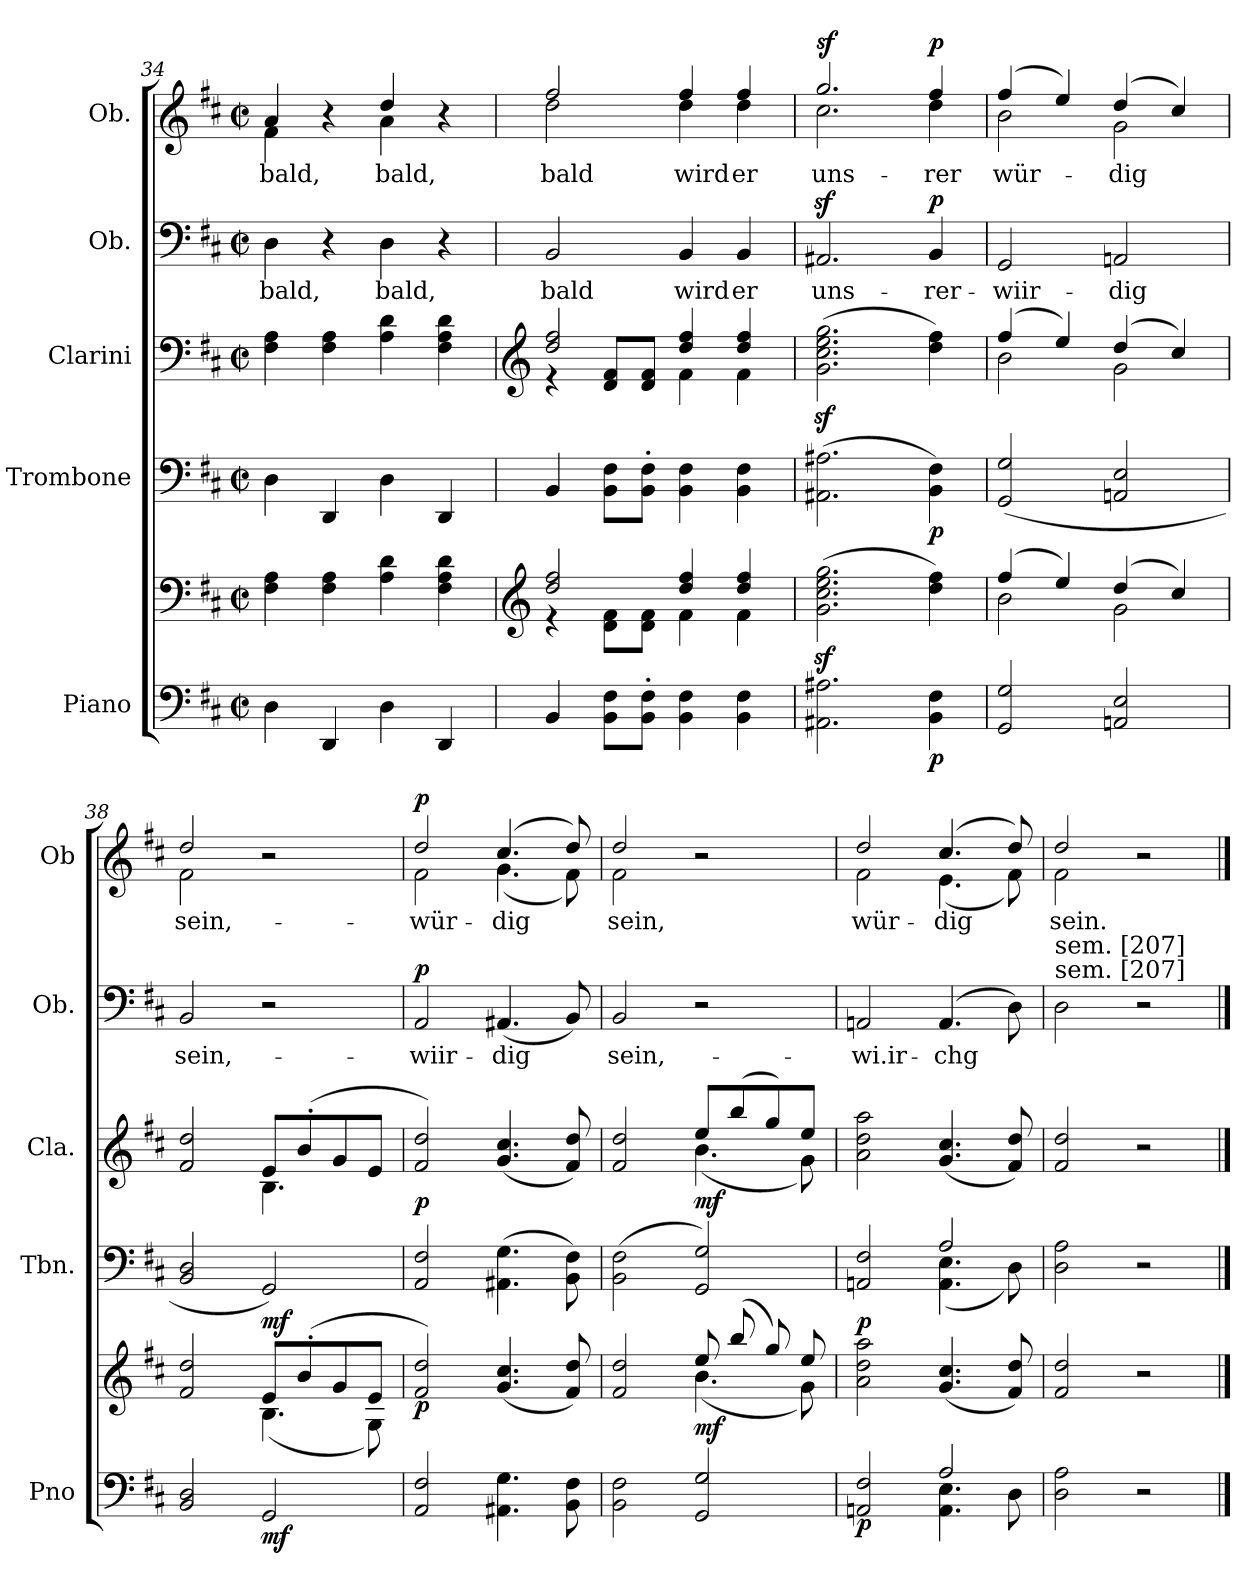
**kern	**kern	**dynam	**kern	**dynam	**kern	**dynam	**kern	**text	**dynam	**kern	**text	**dynam
*part5	*part5	*part5	*part4	*part4	*part3	*part3	*part2	*part2	*part2	*part1	*part1	*part1
*staff6	*staff5	*staff5/6	*staff4	*staff4	*staff3	*staff3	*staff2	*staff2	*staff2	*staff1	*staff1	*staff1
*I"Piano	*	*	*I"Trombone	*	*I"Clarini	*	*I"Ob.	*	*	*I"Ob.	*	*
*I'Pno	*	*	*I'Tbn.	*	*I'Cla.	*	*I'Ob.	*	*	*I'Ob	*	*
*clefF4	*clefF4	*	*clefF4	*	*clefF4	*	*clefF4	*	*	*clefG2	*	*
*k[f#c#]	*k[f#c#]	*	*k[f#c#]	*	*k[f#c#]	*	*k[f#c#]	*	*	*k[f#c#]	*	*
*M2/2	*M2/2	*	*M2/2	*	*M2/2	*	*M2/2	*	*	*M2/2	*	*
*met(c|)	*met(c|)	*	*met(c|)	*	*met(c|)	*	*met(c|)	*	*	*met(c|)	*	*
=34	=34	=34	=34	=34	=34	=34	=34	=34	=34	=34	=34	=34
*	*	*	*	*	*	*	*	*	*	*^	*	*
!	!	!	!	!	!	!	!	!	!	!	!	!LO:LY:b	!
4D\	4F#\ 4A\	.	4D\	.	4F#\ 4A\	.	4D\	bald,	.	4a/	4f#\	bald,	.
4DD/	4F#\ 4A\	.	4DD/	.	4F#\ 4A\	.	4r	.	.	4r	4ryy	.	.
!	!	!	!	!	!	!	!	!	!	!	!	!LO:LY:b	!
4D\	4A\ 4d\	.	4D\	.	4A\ 4d\	.	4D\	bald,	.	4dd/	4a\	bald,	.
4DD/	4F#\ 4A\ 4d\	.	4DD/	.	4F#\ 4A\ 4d\	.	4r	.	.	4r	4ryy	.	.
=35	=35	=35	=35	=35	=35	=35	=35	=35	=35	=35	=35	=35	=35
*	*clefG2	*	*	*	*clefG2	*	*	*	*	*	*	*	*
*	*^	*	*	*	*^	*	*	*	*	*	*	*	*
!	!	!	!	!	!	!	!	!	!	!	!	!	!	!LO:LY:b	!
4BB/	2dd/ 2ff#/	4r	.	4BB/	.	2dd/ 2ff#/	4r	.	2BB/	bald	.	2ff#/	2dd\	bald	.
8BB\ 8F#\L	.	8d\ 8f#\L	.	8BB\ 8F#\L	.	.	8d/ 8f#/L	.	.	.	.	.	.	.	.
8BB\' 8F#\'J	.	8d\ 8f#\J	.	8BB'\ 8F#'\J	.	.	8d/ 8f#/J	.	.	.	.	.	.	.	.
!	!	!	!	!	!	!	!	!	!	!	!	!	!	!LO:LY:b	!
4BB\ 4F#\	4dd/ 4ff#/	4f#\	.	4BB\ 4F#\	.	4dd/ 4ff#/	4f#\	.	4BB/	wird	.	4ff#/	4dd\	wird	.
!	!	!	!	!	!	!	!	!	!	!	!	!	!	!LO:LY:b	!
4BB\ 4F#\	4dd/ 4ff#/	4f#\	.	4BB\ 4F#\	.	4dd/ 4ff#/	4f#\	.	4BB/	er	.	4ff#/	4dd\	er	.
=36	=36	=36	=36	=36	=36	=36	=36	=36	=36	=36	=36	=36	=36	=36	=36
!	!	!	!	!	!	!	!	!	!	!	!	!	!	!LO:LY:b	!LO:DY:b
*	*v	*v	*	*	*	*v	*v	*	*	*	*	*	*	*	*
2.AA#X\ 2.A#X\	(>2.g\z< 2.cc#\z< 2.ee\z< 2.gg\z<	.	(>2.AA#X\ 2.A#X\	.	(>2.g\z< 2.cc#\z< 2.ee\z< 2.gg\z<	.	2.AA#Xz</	uns-	.	2.gg/	2.cc#\	uns-	sf
!	!	!LO:DY:b=2	!	!LO:DY:b	!	!	!	!	!LO:DY:b	!	!	!LO:LY:b	!LO:DY:b
4BB\ 4F#\	4dd\ 4ff#\)	p	4BB\ 4F#\)	p	4dd\ 4ff#\)	.	4BB/	-rer-	p	4ff#/	4dd\	-rer	p
!!LO:LB:g=z	!!
=37	=37	=37	=37	=37	=37	=37	=37	=37	=37	=37	=37	=37	=37
*	*^	*	*	*	*^	*	*	*	*	*	*	*	*
!	!	!	!	!	!	!	!	!	!	!	!	!	!	!LO:LY:b	!
2GG/ 2G/	(>4ff#/	2b\	.	(>2GG/ 2G/	.	(>4ff#/	2b\	.	2GG/	-wiir-	.	(>4ff#/	2b\	wür-	.
.	4ee/)	.	.	.	.	4ee/)	.	.	.	.	.	4ee/)	.	.	.
!	!	!	!	!	!	!	!	!	!	!	!	!	!	!LO:LY:b	!
2AAn/ 2E/	(>4dd/	2g\	.	2AAn/ 2E/	.	(>4dd/	2g\	.	2AAn/	-dig	.	(>4dd/	2g\	-dig	.
.	4cc#/)	.	.	.	.	4cc#/)	.	.	.	.	.	4cc#/)	.	.	.
=38	=38	=38	=38	=38	=38	=38	=38	=38	=38	=38	=38	=38	=38	=38	=38
!	!	!	!	!	!	!	!	!	!	!	!	!	!	!LO:LY:b	!
2BB/ 2D/	2f#/ 2dd/	2ryy	.	2BB/ 2D/	.	2f#/ 2dd/	2ryy	.	2BB/	sein,-	.	2dd/	2f#\	sein,-	.
!	!	!	!LO:DY:b=2	!	!LO:DY:b	!	!	!	!	!	!	!	!	!	!
2GG/	8e/L	(<4.B\	mf	2GG/)	mf	8e/L	4.B\	.	2r	.	.	2r	2ryy	.	.
.	(>8b'/	.	.	.	.	(>8b'/	.	.	.	.	.	.	.	.	.
.	8g/	.	.	.	.	8g/	.	.	.	.	.	.	.	.	.
.	8e/J	8G\)	.	.	.	8e/J	8ryy	.	.	.	.	.	.	.	.
=39	=39	=39	=39	=39	=39	=39	=39	=39	=39	=39	=39	=39	=39	=39	=39
!	!	!	!LO:DY:b	!	!	!	!	!LO:DY:b	!	!	!LO:DY:b	!	!	!LO:LY:b	!LO:DY:b
*	*v	*v	*	*	*	*v	*v	*	*	*	*	*	*	*	*
2AA/ 2F#/	2f#/ 2dd/)	p	2AA/ 2F#/	.	2f#/ 2dd/)	p	2AA/	-wiir-	p	2dd/	2f#\	-wür-	p
!	!	!	!	!	!	!	!	!	!	!	!	!LO:LY:b	!
4.AA#X\ 4.G\	(<4.g/ 4.cc#/	.	(>4.AA#X\ 4.G\	.	(<4.g/ 4.cc#/	.	(<4.AA#X/	-dig	.	(>4.cc#/	(<4.g\	-dig	.
8BB\ 8F#\	8f#/ 8dd/)	.	8BB\ 8F#\)	.	8f#/ 8dd/)	.	8BB/)	.	.	8dd/)	8f#\)	.	.
=40	=40	=40	=40	=40	=40	=40	=40	=40	=40	=40	=40	=40	=40
*	*^	*	*	*	*^	*	*	*	*	*	*	*	*
!	!	!	!	!	!	!	!	!	!	!	!	!	!	!LO:LY:b	!
2BB\ 2F#\	2f#/ 2dd/	2ryy	.	(>2BB\ 2F#\	.	2f#/ 2dd/	2ryy	.	2BB/	sein,-	.	2dd/	2f#\	sein,	.
!	!	!	!LO:DY:b	!	!	!	!	!LO:DY:b	!	!	!	!	!	!	!
2GG/ 2G/	8ee/	(<4.b\	mf	2GG/ 2G/)	.	8ee/L	(<4.b\	mf	2r	.	.	2r	2ryy	.	.
.	(>8bb/	.	.	.	.	(>8bb/	.	.	.	.	.	.	.	.	.
.	8gg/)	.	.	.	.	8gg/)	.	.	.	.	.	.	.	.	.
.	8ee/	8g\)	.	.	.	8ee/J	8g\)	.	.	.	.	.	.	.	.
=41	=41	=41	=41	=41	=41	=41	=41	=41	=41	=41	=41	=41	=41	=41	=41
*^	*	*	*	*^	*	*	*	*	*	*	*	*	*	*	*
!	!	!	!	!LO:DY:b=2	!	!	!LO:DY:b	!	!	!	!	!	!	!	!	!LO:LY:b	!
*	*	*v	*v	*	*	*	*	*v	*v	*	*	*	*	*	*	*	*
2AAn/ 2F#/	2ryy	2a\ 2dd\ 2aa\	p	2AAn/ 2F#/	2ryy	p	2a\ 2dd\ 2aa\	.	2AAn/	-wi.ir-	.	2dd/	2f#\	wür-	.
!	!	!	!	!	!	!	!	!	!	!	!	!	!	!LO:LY:b	!
2A/	4.AA\ 4.E\	(<4.g/ 4.cc#/	.	2A/	(<4.AA\ 4.E\	.	(<4.g/ 4.cc#/	.	(>4.AA/	-chg	.	(>4.cc#/	(<4.e\	-dig	.
.	8D\	8f#/ 8dd/)	.	.	8D\)	.	8f#/ 8dd/)	.	8D\)	.	.	8dd/)	8f#\)	.	.
=42	=42	=42	=42	=42	=42	=42	=42	=42	=42	=42	=42	=42	=42	=42	=42
!	!	!	!	!	!	!	!	!	!LO:TX:a:t=sem. [207]	!	!	!	!	!	!
!	!	!	!	!	!	!	!	!	!LO:TX:a:t=sem. [207]	!	!	!	!	!	!
!	!	!	!	!	!	!	!	!	!	!	!	!	!	!LO:LY:b	!
*v	*v	*	*	*v	*v	*	*	*	*	*	*	*	*	*	*
2D\ 2A\	2f#/ 2dd/	.	2D\ 2A\	.	2f#/ 2dd/	.	2D\	.	.	2dd/	2f#\	sein.	.
2r	2r	.	2r	.	2r	.	2r	.	.	2r	2ryy	.	.
*	*	*	*	*	*	*	*	*	*	*v	*v	*	*
==	==	==	==	==	==	==	==	==	==	==	==	==
*-	*-	*-	*-	*-	*-	*-	*-	*-	*-	*-	*-	*-
